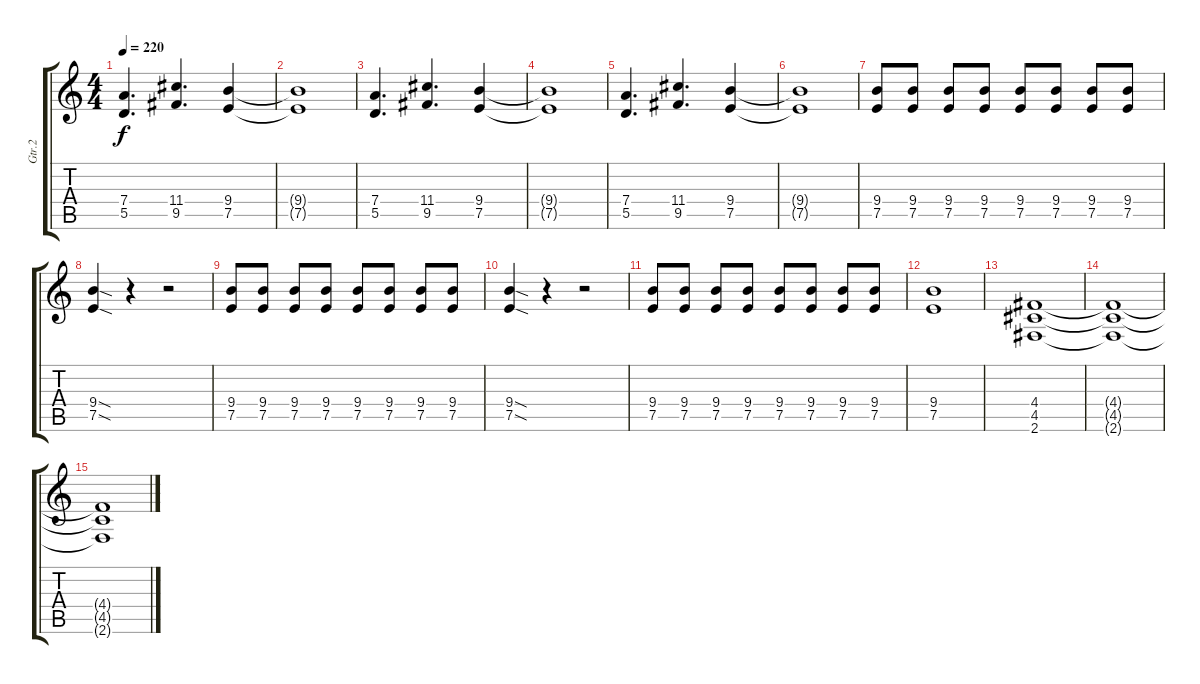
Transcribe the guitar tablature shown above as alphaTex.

\track ("Gtr.2" "Gtr.2") {instrument overdrivenguitar}
\staff {score tabs}
\tuning (E4 B3 G3 D3 A2 E2) {hide}
\ts (4 4)
\tempo 220
\clef g2
\ks c
(7.4 5.5).4{d dy f} (11.4 9.5).4{d} (9.4 7.5).4 |
(9.4{t} 7.5{t}).1 |
(7.4 5.5).4{d} (11.4 9.5).4{d} (9.4 7.5).4 |
(9.4{t} 7.5{t}).1 |
(7.4 5.5).4{d} (11.4 9.5).4{d} (9.4 7.5).4 |
(9.4{t} 7.5{t}).1 |
(9.4 7.5).8 (9.4 7.5).8 (9.4 7.5).8 (9.4 7.5).8 (9.4 7.5).8 (9.4 7.5).8 (9.4 7.5).8 (9.4 7.5).8 |
(9.4{sod} 7.5{sod}).4 r.4 r.2 |
(9.4 7.5).8 (9.4 7.5).8 (9.4 7.5).8 (9.4 7.5).8 (9.4 7.5).8 (9.4 7.5).8 (9.4 7.5).8 (9.4 7.5).8 |
(9.4{sod} 7.5{sod}).4 r.4 r.2 |
(9.4 7.5).8 (9.4 7.5).8 (9.4 7.5).8 (9.4 7.5).8 (9.4 7.5).8 (9.4 7.5).8 (9.4 7.5).8 (9.4 7.5).8 |
(9.4 7.5).1 |
(4.4 4.5 2.6).1 |
(4.4{t} 4.5{t} 2.6{t}).1 |
(4.4{t} 4.5{t} 2.6{t}).1
